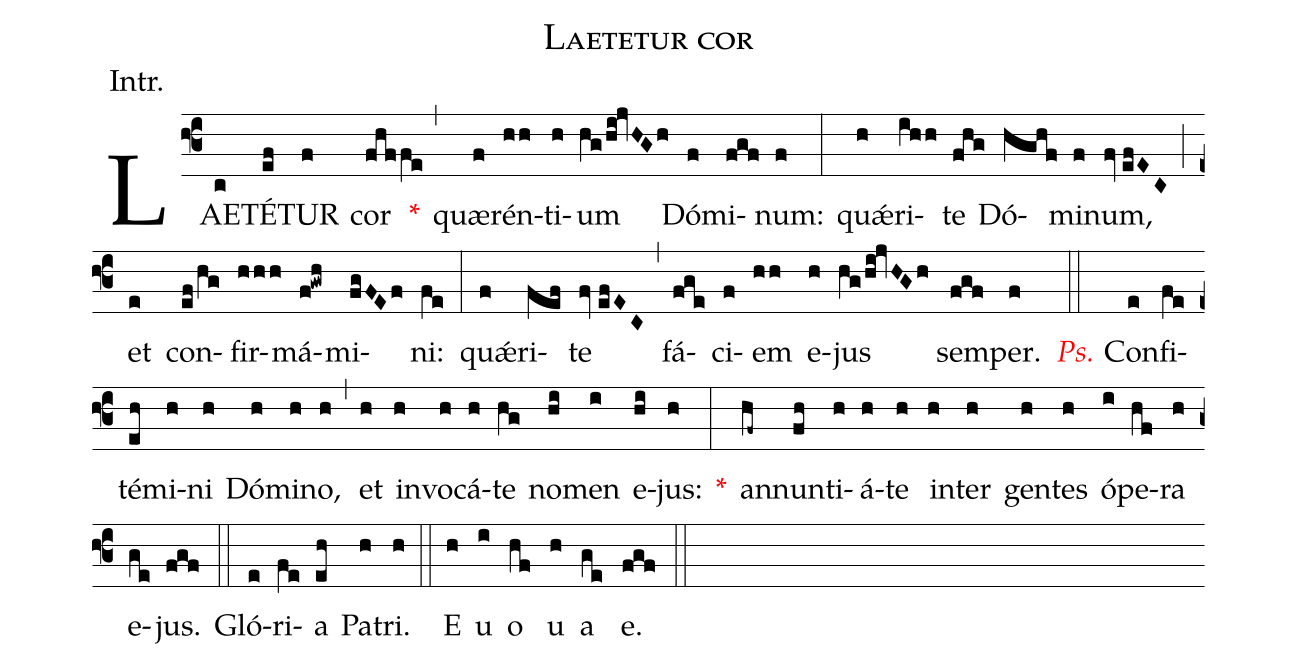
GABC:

name:Laetetur cor;
annotation:Intr.;
mode:II.;
office-part:Introit;
%%
(f3) LAE(c)TÉ(ef)TUR(f) cor(fhffe) <v>\red{*}</v>(,) quæ(f)rén(hh)ti(h)um(hg/hi!jvHGh) Dó(f)mi(fgf)num:(f) (:) qu<sp>'ae</sp>(h)ri(ihh)te(fhg) Dó(hghf)mi(f)num,(fv//efEC) (;) et(e) con(ef/hg)fir(hhh)má(f!gwh)mi(fgFEf)ni:(fe) (:) qu<sp>'ae</sp>(f)ri(fef)te(fv//efEC) (,) fá(fge)ci(f)em(hh) e(h)jus(hg/hi!jvHGh) sem(fgf)per.(f) (::) <v>\redit{Ps.}</v> Con(e)fi(fe)té(eh)mi(h)ni(h) Dó(h)mi(h)no,(h) (,) et(h) in(h)vo(h)cá(h)te(hg) no(hi)men(i) e(hi)jus:(h) <v>\red{*}</v>(:) an(hf~)nun(fh)ti(h)á(h)te(h) in(h)ter(h) gen(h)tes(h) ó(i)pe(hf)ra(h) e(ge)jus.(fgf) (::) Gló(e)ri(fe)a(eh) Pa(h)tri.(h) (::) E(h) u(i) o(hf) u(h) a(ge) e.(fgf) (::)
